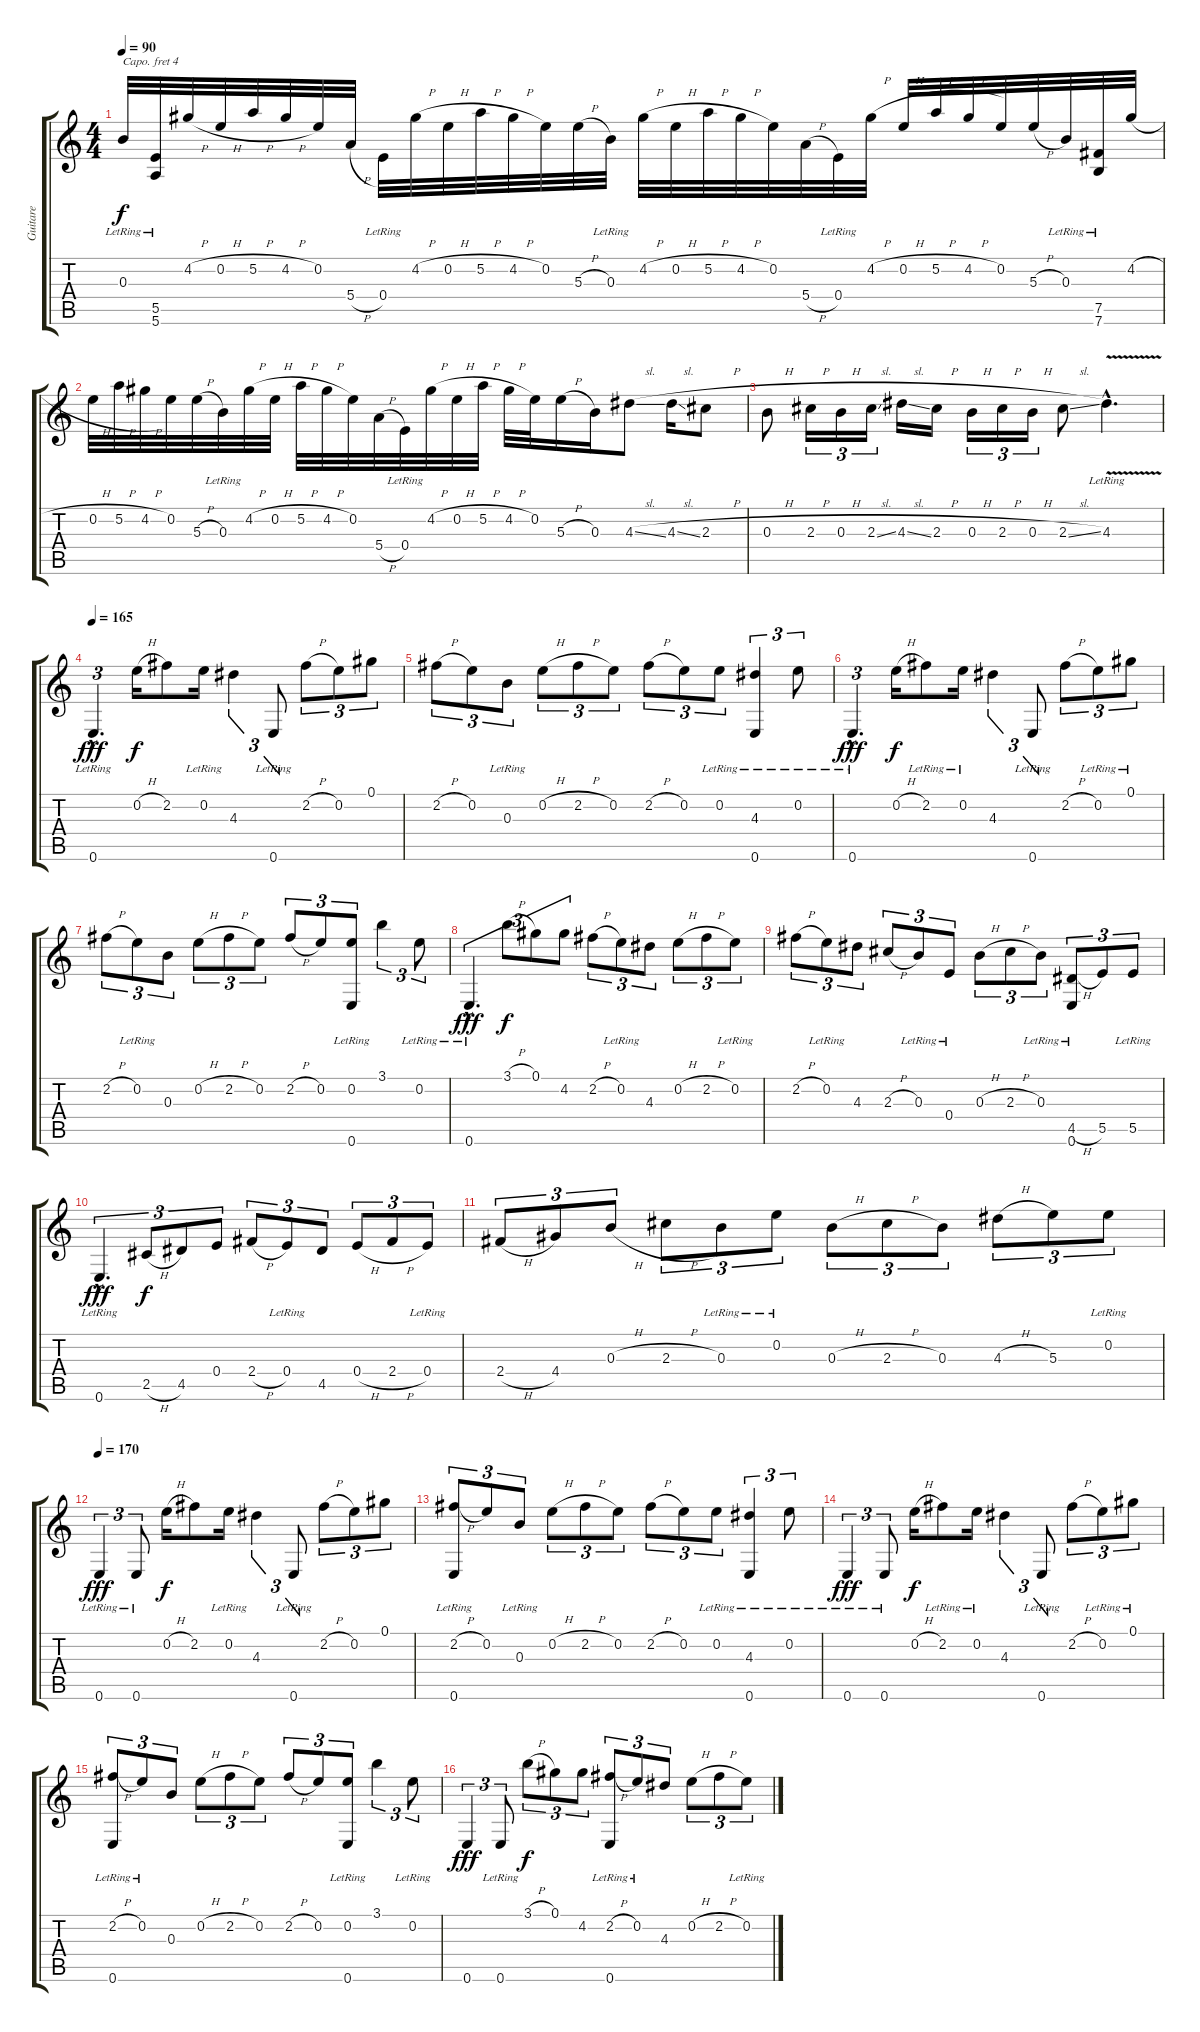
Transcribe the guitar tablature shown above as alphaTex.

\track ("Guitare" "Guitare") {instrument acousticguitarsteel}
\staff {score tabs}
\capo 4
\tuning (E4 C4 G3 C3 G2 C2) {hide}
\ts (4 4)
\tempo 90
\clef g2
\ks c
0.3{lr}.32{dy f} (5.5{lr} 5.6{lr}).32 4.2{h}.32 0.2{h}.32 5.2{h}.32 4.2{h}.32 0.2.32 5.4{h}.32 0.4{lr}.32 4.2{h}.32 0.2{h}.32 5.2{h}.32 4.2{h}.32 0.2.32 5.3{h}.32 0.3{lr}.32 4.2{h}.32 0.2{h}.32 5.2{h}.32 4.2{h}.32 0.2.32 5.4{h}.32 0.4{lr}.32 4.2{h}.32 0.2{h}.32 5.2{h}.32 4.2{h}.32 0.2.32 5.3{h}.32 0.3{lr}.32 (7.5{lr} 7.6{lr}).32 4.2{h}.32 |
0.2{h}.32 5.2{h}.32 4.2{h}.32 0.2.32 5.3{h}.32 0.3{lr}.32 4.2{h}.32 0.2{h}.32 5.2{h}.32 4.2{h}.32 0.2.32 5.4{h}.32 0.4{lr}.32 4.2{h}.32 0.2{h}.32 5.2{h}.32 4.2{h}.32 0.2.32 5.3{h}.16 0.3.16 4.3{sl}.8 4.3{sl}.16 2.3{h}.8 |
0.3{h}.8 2.3{h}.16{tu (3 2)} 0.3{h}.16{tu (3 2)} 2.3{sl}.16{tu (3 2)} 4.3{sl}.16 2.3{h}.16 0.3{h}.16{tu (3 2)} 2.3{h}.16{tu (3 2)} 0.3{h}.16{tu (3 2)} 2.3{sl}.8 4.3{v hac lr}.4{d} |
\tempo 165
0.6{hac lr}.4{d tu (3 2) dy fff} 0.2{h}.16{dy f} 2.2.8 0.2{lr}.16 4.3.4{tu (3 2)} 0.6{lr}.8{tu (3 2)} 2.2{h}.8{tu (3 2)} 0.2.8{tu (3 2)} 0.1.8{tu (3 2)} |
2.2{h}.8{tu (3 2)} 0.2.8{tu (3 2)} 0.3{lr}.8{tu (3 2)} 0.2{h}.8{tu (3 2)} 2.2{h}.8{tu (3 2)} 0.2.8{tu (3 2)} 2.2{h}.8{tu (3 2)} 0.2.8{tu (3 2)} 0.2{lr}.8{tu (3 2)} (4.3 0.6{lr}).4{tu (3 2)} 0.2{lr}.8{tu (3 2)} |
0.6{hac lr}.4{d tu (3 2) dy fff} 0.2{h}.16{dy f} 2.2{lr}.8 0.2{lr}.16 4.3.4{tu (3 2)} 0.6{lr}.8{tu (3 2)} 2.2{h}.8{tu (3 2)} 0.2{lr}.8{tu (3 2)} 0.1{lr}.8{tu (3 2)} |
2.2{h}.8{tu (3 2)} 0.2{lr}.8{tu (3 2)} 0.3.8{tu (3 2)} 0.2{h}.8{tu (3 2)} 2.2{h}.8{tu (3 2)} 0.2.8{tu (3 2)} 2.2{h}.8{tu (3 2)} 0.2.8{tu (3 2)} (0.2{lr} 0.6{lr}).8{tu (3 2)} 3.1.4{tu (3 2)} 0.2{lr}.8{tu (3 2)} |
0.6{hac lr}.4{d tu (3 2) dy fff} 3.1{h}.8{tu (3 2) dy f} 0.1.8{tu (3 2)} 4.2.8{tu (3 2)} 2.2{h}.8{tu (3 2)} 0.2{lr}.8{tu (3 2)} 4.3.8{tu (3 2)} 0.2{h}.8{tu (3 2)} 2.2{h}.8{tu (3 2)} 0.2{lr}.8{tu (3 2)} |
2.2{h}.8{tu (3 2)} 0.2{lr}.8{tu (3 2)} 4.3.8{tu (3 2)} 2.3{h}.8{tu (3 2)} 0.3{lr}.8{tu (3 2)} 0.4{lr}.8{tu (3 2)} 0.3{h}.8{tu (3 2)} 2.3{h}.8{tu (3 2)} 0.3{lr}.8{tu (3 2)} (4.5{h} 0.6{lr}).8{tu (3 2)} 5.5.8{tu (3 2)} 5.5{lr}.8{tu (3 2)} |
0.6{hac lr}.4{d tu (3 2) dy fff} 2.5{h}.8{tu (3 2) dy f} 4.5.8{tu (3 2)} 0.4.8{tu (3 2)} 2.4{h}.8{tu (3 2)} 0.4{lr}.8{tu (3 2)} 4.5.8{tu (3 2)} 0.4{h}.8{tu (3 2)} 2.4{h}.8{tu (3 2)} 0.4{lr}.8{tu (3 2)} |
2.4{h}.8{tu (3 2)} 4.4.8{tu (3 2)} 0.3{h}.8{tu (3 2)} 2.3{h}.8{tu (3 2)} 0.3{lr}.8{tu (3 2)} 0.2{lr}.8{tu (3 2)} 0.3{h}.8{tu (3 2)} 2.3{h}.8{tu (3 2)} 0.3.8{tu (3 2)} 4.3{h}.8{tu (3 2)} 5.3.8{tu (3 2)} 0.2{lr}.8{tu (3 2)} |
\tempo 170
0.6{lr}.4{tu (3 2) dy fff} 0.6{lr}.8{tu (3 2)} 0.2{h}.16{dy f} 2.2.8 0.2{lr}.16 4.3.4{tu (3 2)} 0.6{lr}.8{tu (3 2)} 2.2{h}.8{tu (3 2)} 0.2.8{tu (3 2)} 0.1.8{tu (3 2)} |
(2.2{h} 0.6{lr}).8{tu (3 2)} 0.2.8{tu (3 2)} 0.3{lr}.8{tu (3 2)} 0.2{h}.8{tu (3 2)} 2.2{h}.8{tu (3 2)} 0.2.8{tu (3 2)} 2.2{h}.8{tu (3 2)} 0.2.8{tu (3 2)} 0.2{lr}.8{tu (3 2)} (4.3 0.6{lr}).4{tu (3 2)} 0.2{lr}.8{tu (3 2)} |
0.6{lr}.4{tu (3 2) dy fff} 0.6{lr}.8{tu (3 2)} 0.2{h}.16{dy f} 2.2{lr}.8 0.2{lr}.16 4.3.4{tu (3 2)} 0.6{lr}.8{tu (3 2)} 2.2{h}.8{tu (3 2)} 0.2{lr}.8{tu (3 2)} 0.1{lr}.8{tu (3 2)} |
(2.2{h} 0.6{lr}).8{tu (3 2)} 0.2{lr}.8{tu (3 2)} 0.3.8{tu (3 2)} 0.2{h}.8{tu (3 2)} 2.2{h}.8{tu (3 2)} 0.2.8{tu (3 2)} 2.2{h}.8{tu (3 2)} 0.2.8{tu (3 2)} (0.2{lr} 0.6{lr}).8{tu (3 2)} 3.1.4{tu (3 2)} 0.2{lr}.8{tu (3 2)} |
0.6.4{tu (3 2) dy fff} 0.6{lr}.8{tu (3 2)} 3.1{h}.8{tu (3 2) dy f} 0.1.8{tu (3 2)} 4.2.8{tu (3 2)} (2.2{h} 0.6{lr}).8{tu (3 2)} 0.2{lr}.8{tu (3 2)} 4.3.8{tu (3 2)} 0.2{h}.8{tu (3 2)} 2.2{h}.8{tu (3 2)} 0.2{lr}.8{tu (3 2)}
